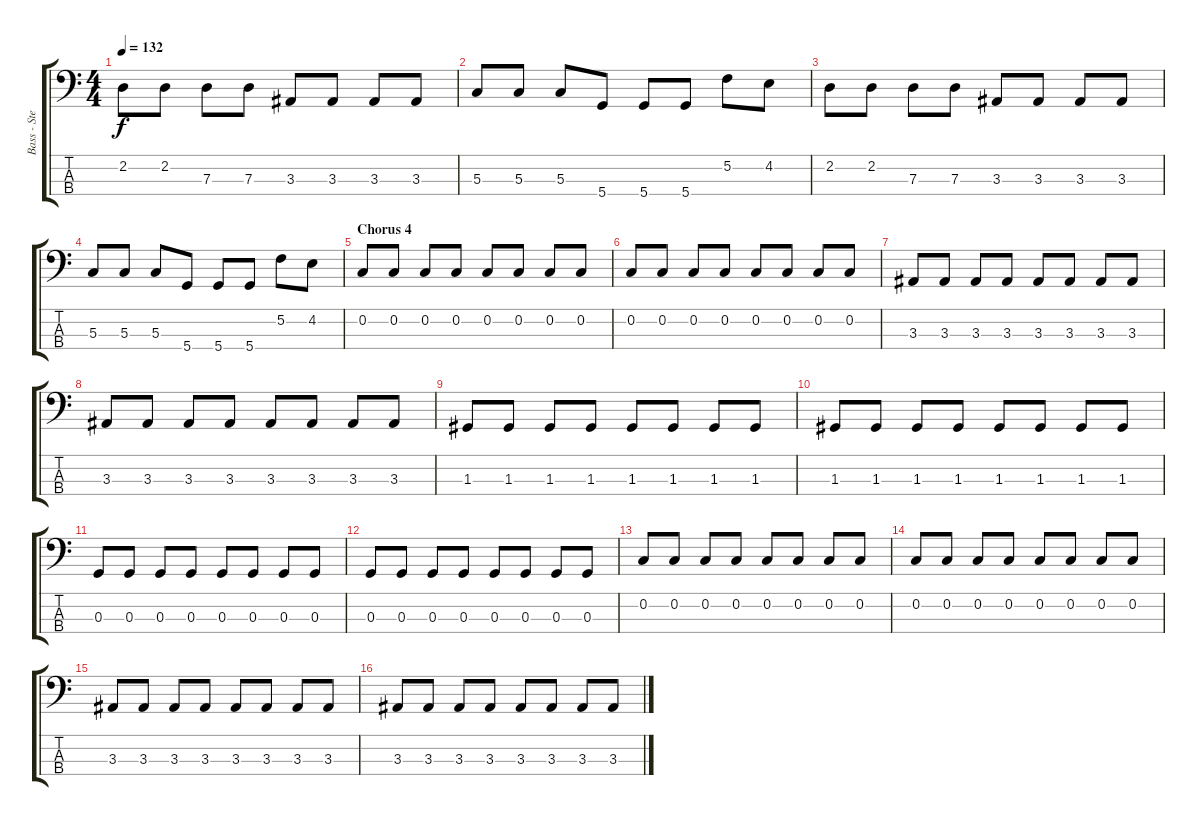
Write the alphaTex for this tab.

\track ("Bass - Steve Dawson" "Bass - Ste") {instrument electricbassfinger}
\staff {score tabs}
\tuning (F2 C2 G1 D1) {hide}
\ts (4 4)
\tempo 132
\clef f4
\ks c
2.2.8{dy f} 2.2.8 7.3.8 7.3.8 3.3.8 3.3.8 3.3.8 3.3.8 |
5.3.8 5.3.8 5.3.8 5.4.8 5.4.8 5.4.8 5.2.8 4.2.8 |
2.2.8 2.2.8 7.3.8 7.3.8 3.3.8 3.3.8 3.3.8 3.3.8 |
5.3.8 5.3.8 5.3.8 5.4.8 5.4.8 5.4.8 5.2.8 4.2.8 |
\section ("" "Chorus 4")
0.2.8 0.2.8 0.2.8 0.2.8 0.2.8 0.2.8 0.2.8 0.2.8 |
0.2.8 0.2.8 0.2.8 0.2.8 0.2.8 0.2.8 0.2.8 0.2.8 |
3.3.8 3.3.8 3.3.8 3.3.8 3.3.8 3.3.8 3.3.8 3.3.8 |
3.3.8 3.3.8 3.3.8 3.3.8 3.3.8 3.3.8 3.3.8 3.3.8 |
1.3.8 1.3.8 1.3.8 1.3.8 1.3.8 1.3.8 1.3.8 1.3.8 |
1.3.8 1.3.8 1.3.8 1.3.8 1.3.8 1.3.8 1.3.8 1.3.8 |
0.3.8 0.3.8 0.3.8 0.3.8 0.3.8 0.3.8 0.3.8 0.3.8 |
0.3.8 0.3.8 0.3.8 0.3.8 0.3.8 0.3.8 0.3.8 0.3.8 |
0.2.8 0.2.8 0.2.8 0.2.8 0.2.8 0.2.8 0.2.8 0.2.8 |
0.2.8 0.2.8 0.2.8 0.2.8 0.2.8 0.2.8 0.2.8 0.2.8 |
3.3.8 3.3.8 3.3.8 3.3.8 3.3.8 3.3.8 3.3.8 3.3.8 |
3.3.8 3.3.8 3.3.8 3.3.8 3.3.8 3.3.8 3.3.8 3.3.8
